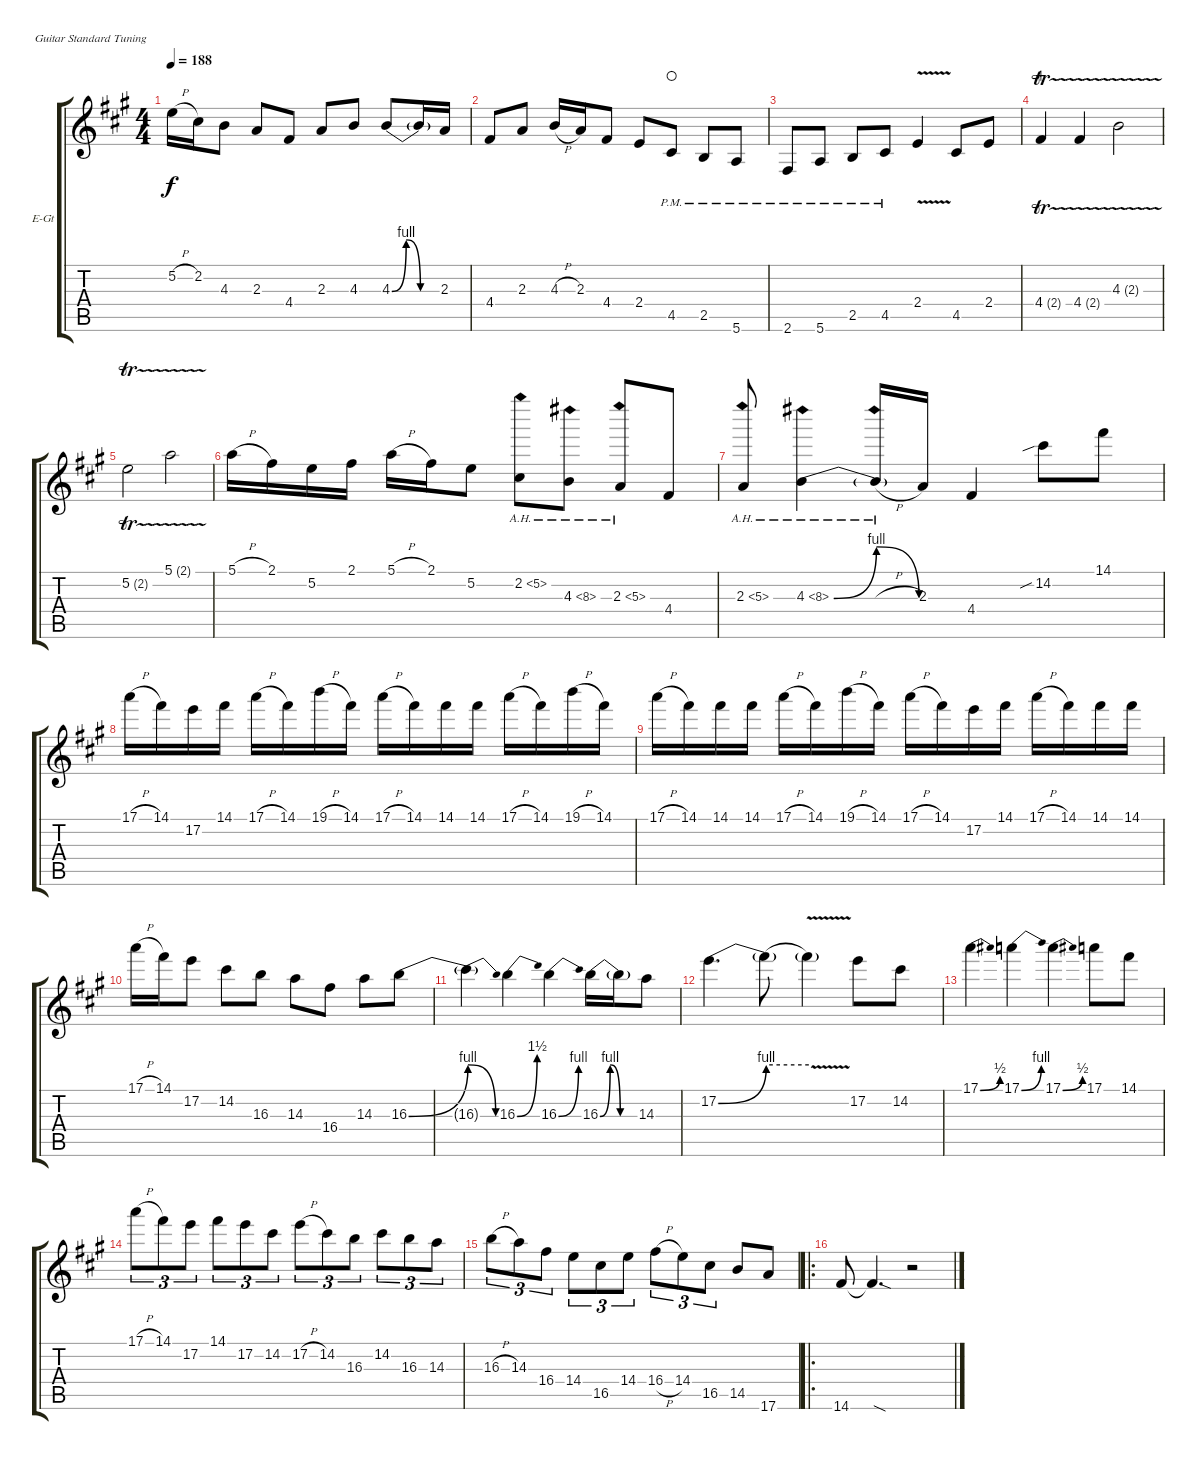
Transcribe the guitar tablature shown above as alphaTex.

\bracketExtendMode groupsimilarinstruments
\firstSystemTrackNameOrientation horizontal
\otherSystemsTrackNameOrientation horizontal
\track ("Kirk Hammett (Solo)" "E-Gt") {instrument distortionguitar}
\staff {score tabs}
\tuning (E4 B3 G3 D3 A2 E2)
\ts (4 4)
\tempo 188
\clef g2
\ks a
5.2{h}.16{dy f} 2.2.16 4.3.8 2.3.8 4.4.8 2.3.8 4.3.8 4.3{be (bendrelease 0 0 30 4 30 4 60 0)}.8 4.3{be (hold 0 0 60 0) t}.16 2.3.16 |
4.4.8 2.3.8 4.3{h}.16 2.3.16 4.4.8 2.4.8 4.5{pm}.8{waho} 2.5{pm}.8 5.6{pm}.8 |
2.6{pm}.8 5.6{pm}.8 2.5{pm}.8 4.5{pm}.8 2.4{v}.4 4.5.8 2.4.8 |
4.4{tr (2 16)}.4{wahc} 4.4{tr (2 16)}.4 4.3{tr (2 16)}.2 |
5.2{tr (2 16)}.2 5.1{tr (2 16)}.2 |
5.1{h}.16 2.1.16 5.2.16 2.1.16 5.1{h}.16 2.1.16 5.2.8 2.2{ah 3}.8 4.3{ah 4}.8 2.3{ah 3}.8 4.4.8 |
2.3{ah 3}.8 4.3{be (bendrelease 0 0 30 4 30 4 60 0) ah 4}.4 4.3{ah 4 h t}.16 2.3.16 4.4.4 14.2{sib}.8 14.1.8 |
17.1{h}.16 14.1.16 17.2.16 14.1.16 17.1{h}.16 14.1.16 19.1{h}.16 14.1.16 17.1{h}.16 14.1.16 14.1.16 14.1.16 17.1{h}.16 14.1.16 19.1{h}.16 14.1.16 |
17.1{h}.16 14.1.16 14.1.16 14.1.16 17.1{h}.16 14.1.16 19.1{h}.16 14.1.16 17.1{h}.16 14.1.16 17.2.16 14.1.16 17.1{h}.16 14.1.16 14.1.16 14.1.16 |
17.1{h}.16 14.1.16 17.2.8 14.2.8 16.3.8 14.3.8 16.4.8 14.3.8 16.3{be (bend 0 0 60 4)}.8 |
16.3{be (release 0 4 60 0) t}.4 16.3{be (bend 0 0 60 6)}.4 16.3{be (bend 0 0 60 4)}.4 16.3{be (bendrelease 0 0 30 4 30 4 60 0)}.16 16.3{be (hold 0 0 60 0) t}.16 14.3.8 |
17.2{be (bend 0 0 60 4)}.4{d} 17.2{be (hold 0 4 60 4) t}.8 17.2{v t}.4 17.2.8 14.2.8 |
17.1{be (bend 0 0 60 2)}.4 17.1{be (bend 0 0 60 4)}.4 17.1{be (bend 0 0 60 2)}.4 17.1.8 14.1.8 |
17.1{h}.8{tu (3 2)} 14.1.8{tu (3 2)} 17.2.8{tu (3 2)} 14.1.8{tu (3 2)} 17.2.8{tu (3 2)} 14.2.8{tu (3 2)} 17.2{h}.8{tu (3 2)} 14.2.8{tu (3 2)} 16.3.8{tu (3 2)} 14.2.8{tu (3 2)} 16.3.8{tu (3 2)} 14.3.8{tu (3 2)} |
16.3{h}.8{tu (3 2)} 14.3.8{tu (3 2)} 16.4.8{tu (3 2)} 14.4.8{tu (3 2)} 16.5.8{tu (3 2)} 14.4.8{tu (3 2)} 16.4{h}.8{tu (3 2)} 14.4.8{tu (3 2)} 16.5.8{tu (3 2)} 14.5.8 17.6.8 |
\ro
14.6.8 14.6{sod t}.4{d} r.2
